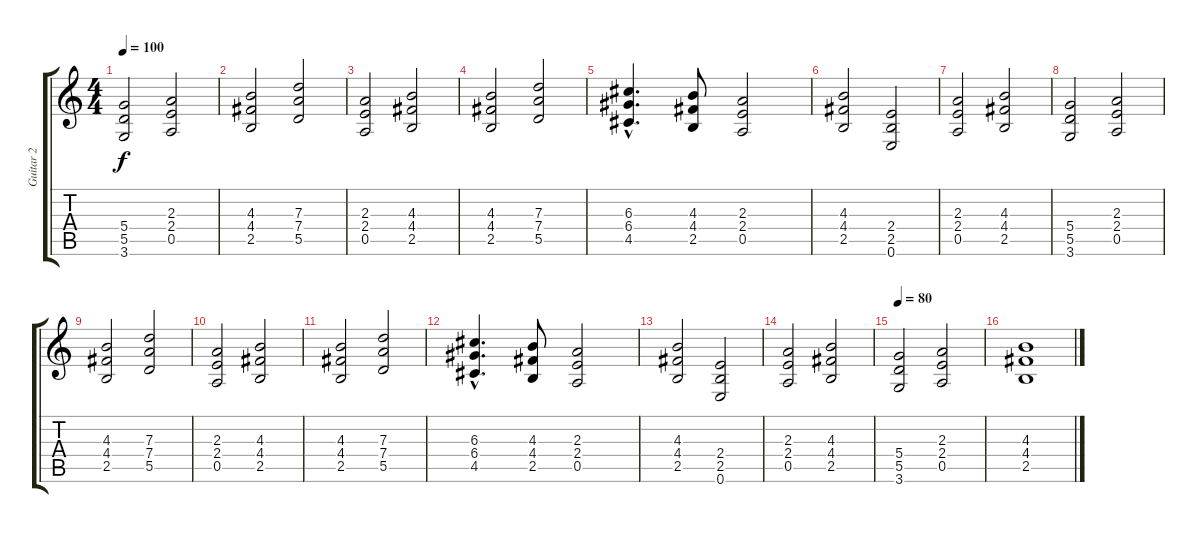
\track ("Guitar 2" "Guitar 2") {instrument overdrivenguitar}
\staff {score tabs}
\tuning (E4 B3 G3 D3 A2 E2) {hide}
\ts (4 4)
\tempo 100
\clef g2
\ks c
(5.4 5.5 3.6).2{dy f} (2.3 2.4 0.5).2 |
(4.3 4.4 2.5).2 (7.3 7.4 5.5).2 |
(2.3 2.4 0.5).2 (4.3 4.4 2.5).2 |
(4.3 4.4 2.5).2 (7.3 7.4 5.5).2 |
(6.3{hac} 6.4{hac} 4.5{hac}).4{d} (4.3 4.4 2.5).8 (2.3 2.4 0.5).2 |
(4.3 4.4 2.5).2 (2.4 2.5 0.6).2 |
(2.3 2.4 0.5).2 (4.3 4.4 2.5).2 |
(5.4 5.5 3.6).2 (2.3 2.4 0.5).2 |
(4.3 4.4 2.5).2 (7.3 7.4 5.5).2 |
(2.3 2.4 0.5).2 (4.3 4.4 2.5).2 |
(4.3 4.4 2.5).2 (7.3 7.4 5.5).2 |
(6.3{hac} 6.4{hac} 4.5{hac}).4{d} (4.3 4.4 2.5).8 (2.3 2.4 0.5).2 |
(4.3 4.4 2.5).2 (2.4 2.5 0.6).2 |
(2.3 2.4 0.5).2 (4.3 4.4 2.5).2 |
\tempo 80
(5.4 5.5 3.6).2 (2.3 2.4 0.5).2 |
(4.3 4.4 2.5).1
